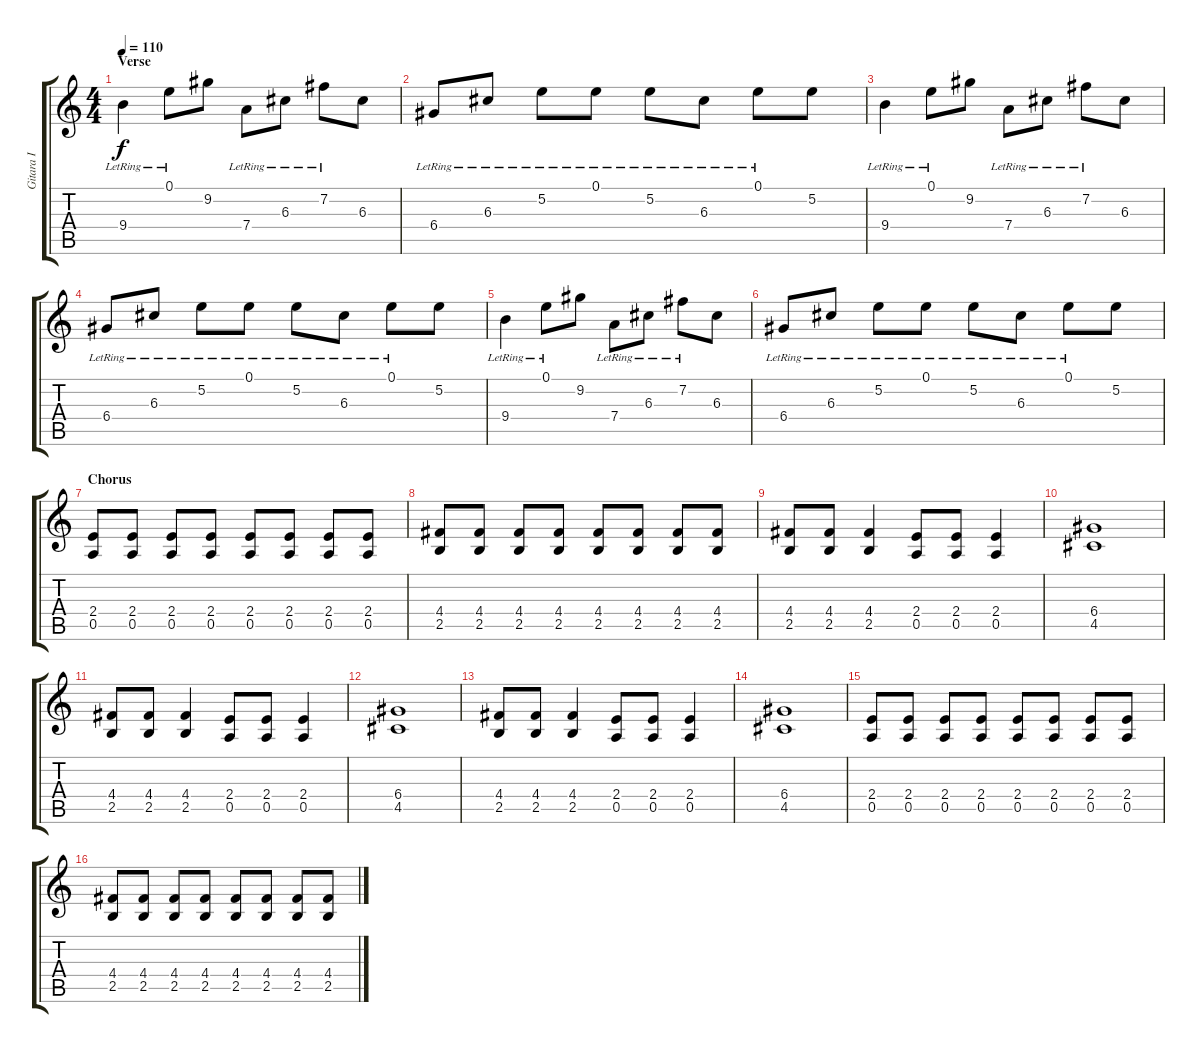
\track ("Gitara I" "Gitara I") {instrument acousticguitarnylon}
\staff {score tabs}
\tuning (E4 B3 G3 D3 A2 E2) {hide}
\ts (4 4)
\section ("" "Verse")
\tempo 110
\clef g2
\ks c
9.4{lr}.4{dy f instrument acousticguitarnylon} 0.1{lr}.8 9.2.8 7.4{lr}.8 6.3{lr}.8 7.2{lr}.8 6.3.8 |
6.4{lr}.8 6.3{lr}.8 5.2{lr}.8 0.1{lr}.8 5.2{lr}.8 6.3{lr}.8 0.1{lr}.8 5.2.8 |
9.4{lr}.4 0.1{lr}.8 9.2.8 7.4{lr}.8 6.3{lr}.8 7.2{lr}.8 6.3.8 |
6.4{lr}.8 6.3{lr}.8 5.2{lr}.8 0.1{lr}.8 5.2{lr}.8 6.3{lr}.8 0.1{lr}.8 5.2.8 |
9.4{lr}.4 0.1{lr}.8 9.2.8 7.4{lr}.8 6.3{lr}.8 7.2{lr}.8 6.3.8 |
6.4{lr}.8 6.3{lr}.8 5.2{lr}.8 0.1{lr}.8 5.2{lr}.8 6.3{lr}.8 0.1{lr}.8 5.2.8 |
\section ("" "Chorus")
(2.4 0.5).8{instrument distortionguitar} (2.4 0.5).8{instrument distortionguitar} (2.4 0.5).8{instrument distortionguitar} (2.4 0.5).8{instrument distortionguitar} (2.4 0.5).8{instrument distortionguitar} (2.4 0.5).8{instrument distortionguitar} (2.4 0.5).8{instrument distortionguitar} (2.4 0.5).8{instrument distortionguitar} |
(4.4 2.5).8 (4.4 2.5).8 (4.4 2.5).8 (4.4 2.5).8 (4.4 2.5).8 (4.4 2.5).8 (4.4 2.5).8 (4.4 2.5).8 |
(4.4 2.5).8{instrument distortionguitar} (4.4 2.5).8 (4.4 2.5).4 (2.4 0.5).8 (2.4 0.5).8 (2.4 0.5).4 |
(6.4 4.5).1 |
(4.4 2.5).8{instrument distortionguitar} (4.4 2.5).8 (4.4 2.5).4 (2.4 0.5).8 (2.4 0.5).8 (2.4 0.5).4 |
(6.4 4.5).1 |
(4.4 2.5).8{instrument distortionguitar} (4.4 2.5).8 (4.4 2.5).4 (2.4 0.5).8 (2.4 0.5).8 (2.4 0.5).4 |
(6.4 4.5).1 |
(2.4 0.5).8{instrument distortionguitar} (2.4 0.5).8{instrument distortionguitar} (2.4 0.5).8{instrument distortionguitar} (2.4 0.5).8{instrument distortionguitar} (2.4 0.5).8{instrument distortionguitar} (2.4 0.5).8{instrument distortionguitar} (2.4 0.5).8{instrument distortionguitar} (2.4 0.5).8{instrument distortionguitar} |
(4.4 2.5).8 (4.4 2.5).8 (4.4 2.5).8 (4.4 2.5).8 (4.4 2.5).8 (4.4 2.5).8 (4.4 2.5).8 (4.4 2.5).8
